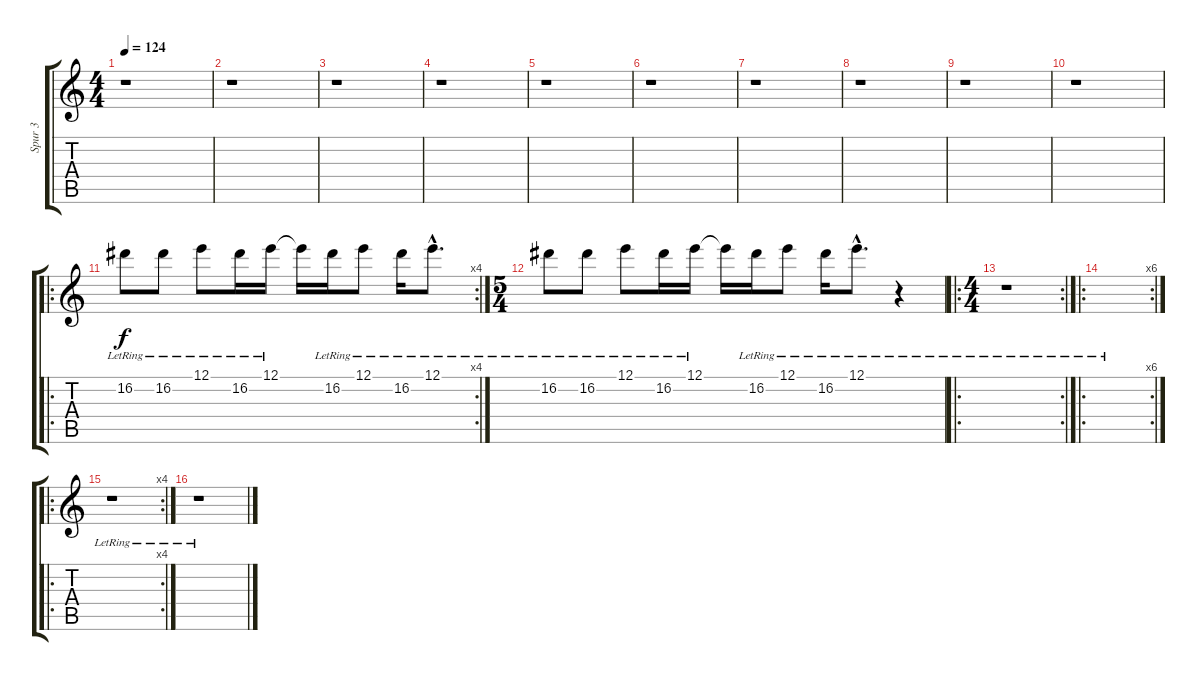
\track ("Spur 3" "Spur 3") {instrument distortionguitar}
\staff {score tabs}
\tuning (E4 B3 G3 D3 A2 E2) {hide}
\ts (4 4)
\tempo 124
\clef g2
\ks c
r.1{dy f} |
r.1 |
r.1 |
r.1 |
r.1 |
r.1 |
r.1 |
r.1 |
r.1 |
r.1 |
\ro
\rc 4
16.2{lr}.8 16.2{lr}.8 12.1{lr}.8 16.2{lr}.16 12.1{lr}.16 12.1{t}.16 16.2{lr}.16 12.1{lr}.8 16.2{lr}.16 12.1{hac lr}.8{d} |
\ts (5 4)
16.2{lr}.8 16.2{lr}.8 12.1{lr}.8 16.2{lr}.16 12.1{lr}.16 12.1{t}.16 16.2{lr}.16 12.1{lr}.8 16.2{lr}.16 12.1{hac lr}.8{d} r.4 |
\ro
\rc 2
\ts (4 4)
r.1 |
\ro
\rc 6
|
\ro
\rc 4
r.1 |
r.1
